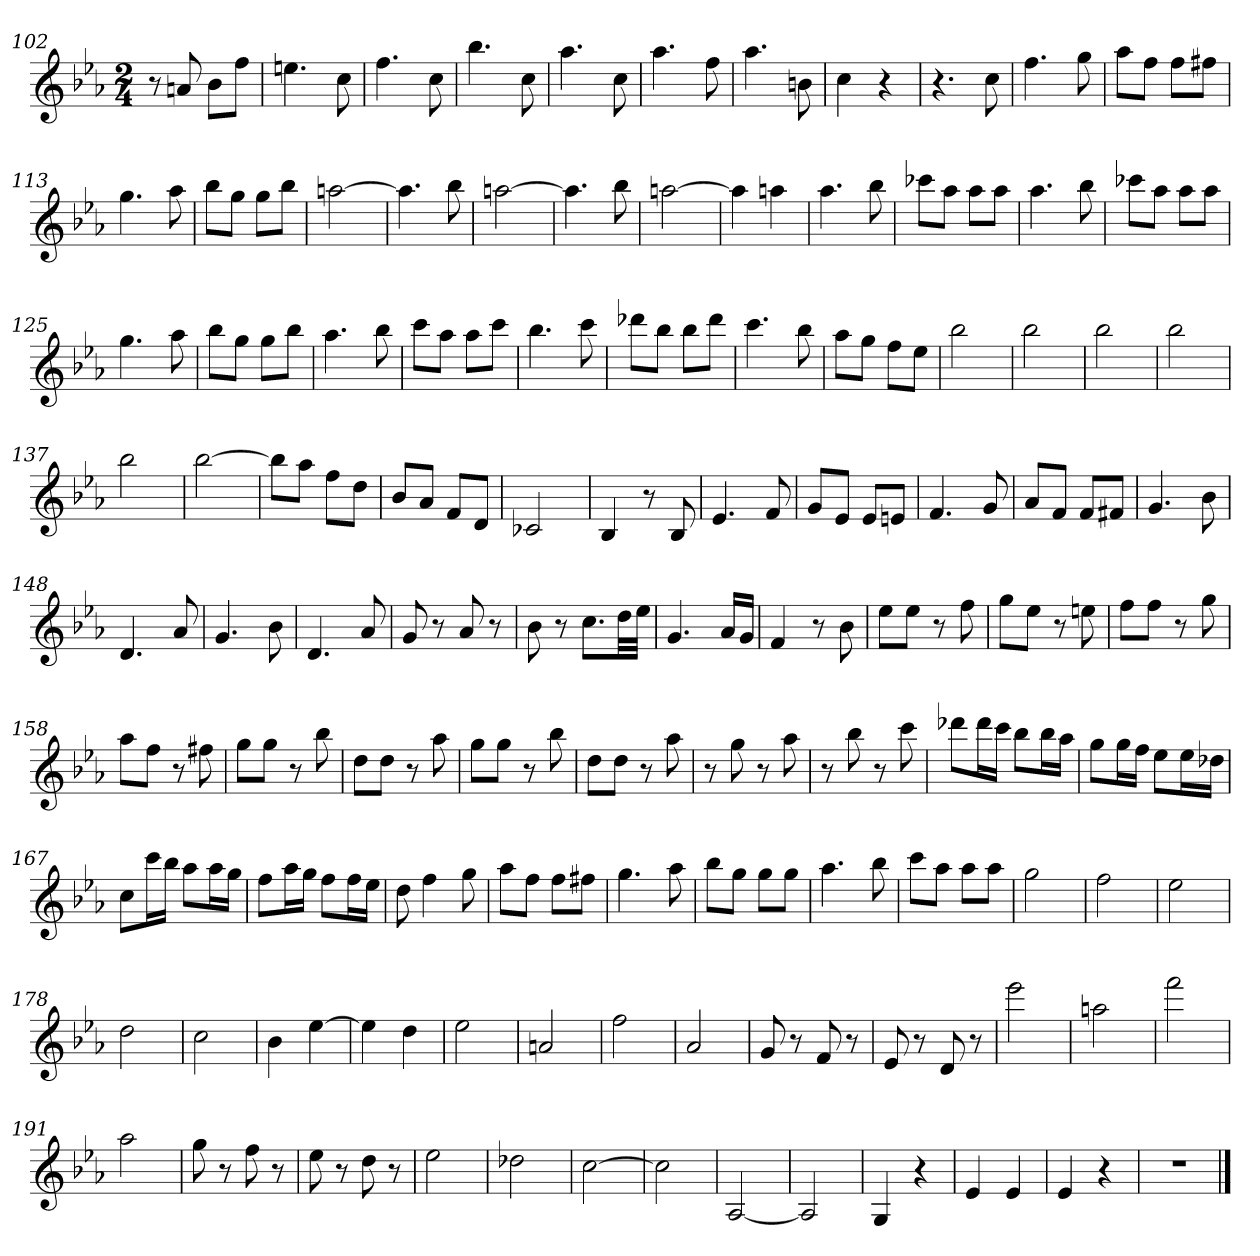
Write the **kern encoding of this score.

**kern
*part1
*staff1
*k[b-e-a-]
*E-:
*M2/4
=102
8r
8an
8b-L
8ffJ
=103
4.een
8cc
=104
4.ff
8cc
=105
4.bb-
8cc
=106
4.aa-
8cc
=107
4.aa-
8ff
=108
4.aa-
8bn
=109
4cc
4r
=110
4.r
8cc
=111
4.ff
8gg
=112
8aa-L
8ffJ
8ffL
8ff#XJ
=113
4.gg
8aa-
=114
8bb-L
8ggJ
8ggL
8bb-J
=115
[2aan
=116
4.aa]
8bb-
=117
[2aan
=118
4.aa]
8bb-
=119
[2aan
=120
4aa]
4aan
=121
4.aa-
8bb-
=122
8ccc-XL
8aa-J
8aa-L
8aa-J
=123
4.aa-
8bb-
=124
8ccc-XL
8aa-J
8aa-L
8aa-J
=125
4.gg
8aa-
=126
8bb-L
8ggJ
8ggL
8bb-J
=127
4.aa-
8bb-
=128
8cccL
8aa-J
8aa-L
8cccJ
=129
4.bb-
8ccc
=130
8ddd-XL
8bb-J
8bb-L
8ddd-J
=131
4.ccc
8bb-
=132
8aa-L
8ggJ
8ffL
8ee-J
=133
2bb-
=134
2bb-
=135
2bb-
=136
2bb-
=137
2bb-
=138
[2bb-
=139
8bb-L]
8aa-J
8ffL
8ddJ
=140
8b-L
8a-J
8fL
8dJ
=141
2c-X
=142
4B-
8r
8B-
=143
4.e-
8f
=144
8gL
8e-J
8e-L
8enJ
=145
4.f
8g
=146
8a-L
8fJ
8fL
8f#XJ
=147
4.g
8b-
=148
4.d
8a-
=149
4.g
8b-
=150
4.d
8a-
=151
8g
8r
8a-
8r
=152
8b-
8r
8.ccL
32ddLL
32ee-JJJ
=153
4.g
16a-LL
16gJJ
=154
4f
8r
8b-
=155
8ee-L
8ee-J
8r
8ff
=156
8ggL
8ee-J
8r
8een
=157
8ffL
8ffJ
8r
8gg
=158
8aa-L
8ffJ
8r
8ff#X
=159
8ggL
8ggJ
8r
8bb-
=160
8ddL
8ddJ
8r
8aa-
=161
8ggL
8ggJ
8r
8bb-
=162
8ddL
8ddJ
8r
8aa-
=163
8r
8gg
8r
8aa-
=164
8r
8bb-
8r
8ccc
=165
8ddd-XL
16ddd-L
16cccJJ
8bb-L
16bb-L
16aa-JJ
=166
8ggL
16ggL
16ffJJ
8ee-L
16ee-L
16dd-XJJ
=167
8ccL
16cccL
16bb-JJ
8aa-L
16aa-L
16ggJJ
=168
8ffL
16aa-L
16ggJJ
8ffL
16ffL
16ee-JJ
=169
8dd
4ff
8gg
=170
8aa-L
8ffJ
8ffL
8ff#XJ
=171
4.gg
8aa-
=172
8bb-L
8ggJ
8ggL
8ggJ
=173
4.aa-
8bb-
=174
8cccL
8aa-J
8aa-L
8aa-J
=175
2gg
=176
2ff
=177
2ee-
=178
2dd
=179
2cc
=180
4b-
[4ee-
=181
4ee-]
4dd
=182
2ee-
=183
2an
=184
2ff
=185
2a-
=186
8g
8r
8f
8r
=187
8e-
8r
8d
8r
=188
2eee-
=189
2aan
=190
2fff
=191
2aa-
=192
8gg
8r
8ff
8r
=193
8ee-
8r
8dd
8r
=194
2ee-
=195
2dd-X
=196
[2cc
=197
2cc]
=198
[2A-
=199
2A-]
=200
4G
4r
=201
4e-
4e-
=202
4e-
4r
=203
2r
==
*-
